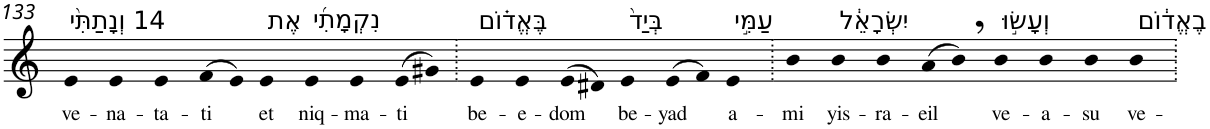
**kern	**text
*part1	*part1
*staff1	*staff1
*I"Piano	*
*I'Pno	*
!!LO:PB:g=z
*clefG2	*
*k[]	*
=133	=133
!LO:TX:a:t=14 וְנָתַתִּ֨י	!
!	!LO:LY:b
4e	ve-
!	!LO:LY:b
4e	-na-
!	!LO:LY:b
4e	-ta-
!	!LO:LY:b
(>8f	-ti
8e)	.
!LO:TX:a:t=אֶת	!
!	!LO:LY:b
4e	et
!LO:TX:a:t=נִקְמָתִ֜י	!
!	!LO:LY:b
4e	niq-
!	!LO:LY:b
4e	-ma-
!	!LO:LY:b
(>8e	-ti
8g#X)	.
=134.	=134.
!LO:TX:a:t=בֶּאֱד֗וֹם	!
!	!LO:LY:b
4e	be-
!	!LO:LY:b
4e	-e-
!	!LO:LY:b
(>8e	-dom
8d#X)	.
!LO:TX:a:t=בְּיַד֙	!
!	!LO:LY:b
4e	be-
!	!LO:LY:b
(>8e	-yad
8f)	.
!LO:TX:a:t=עַמִּ֣י	!
!	!LO:LY:b
4e	a-
=135.	=135.
!	!LO:LY:b
4b	-mi
!LO:TX:a:t=יִשְׂרָאֵ֔ל	!
!	!LO:LY:b
4b	yis-
!	!LO:LY:b
4b	-ra-
!	!LO:LY:b
(>8a	-eil
8b,)	.
!LO:TX:a:t=וְעָשׂ֣וּ	!
!	!LO:LY:b
4b	ve-
!	!LO:LY:b
4b	-a-
!	!LO:LY:b
4b	-su
!LO:TX:a:t=בֶאֱד֔וֹם	!
!	!LO:LY:b
4b	ve-
=.	=.
*-	*-
